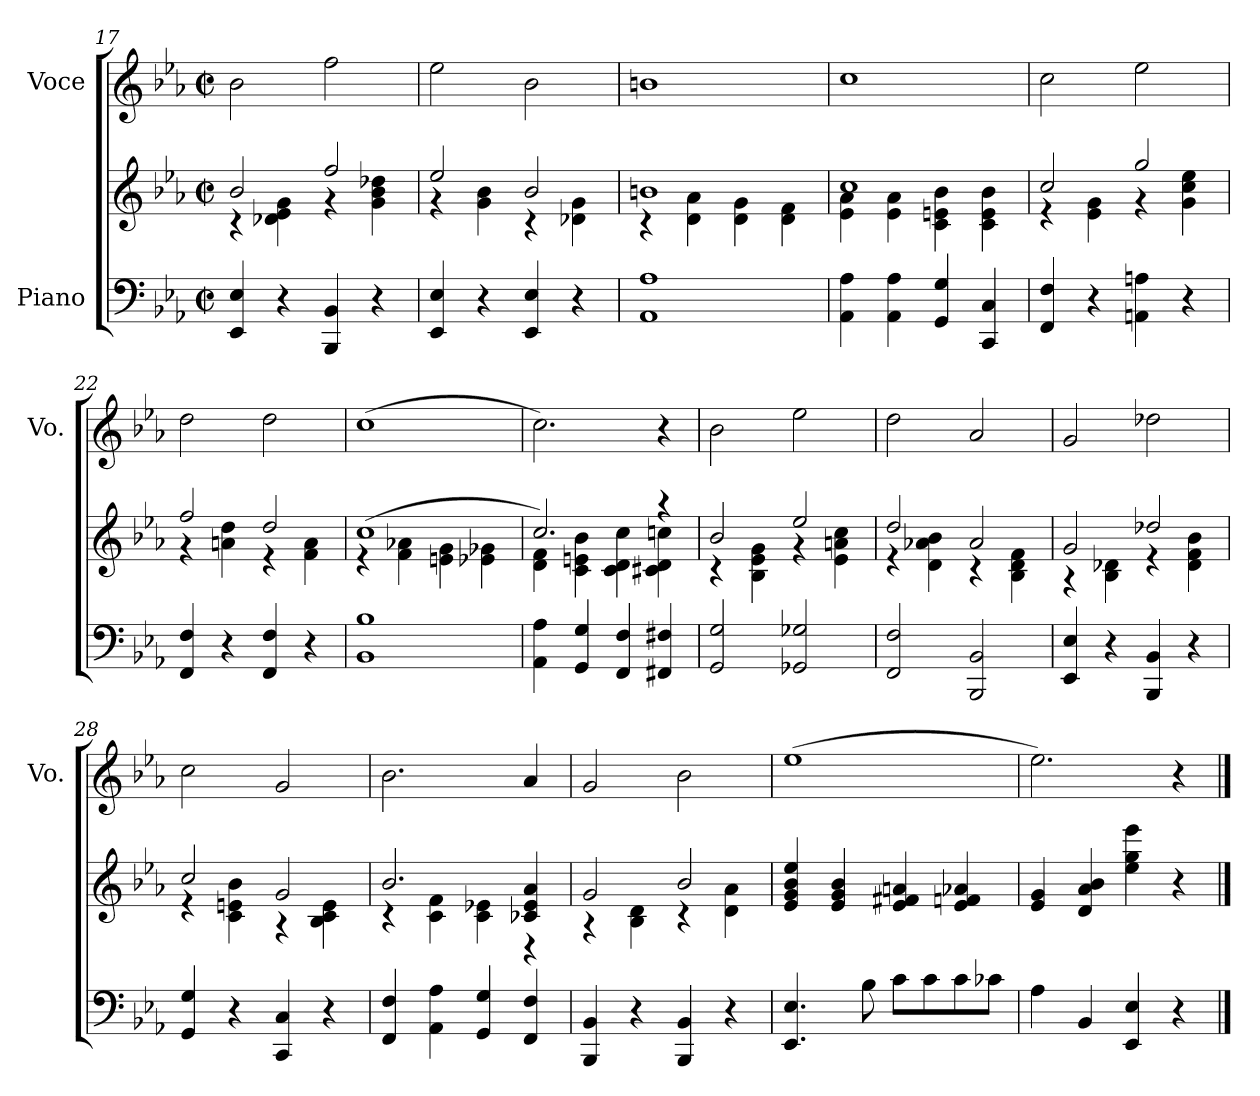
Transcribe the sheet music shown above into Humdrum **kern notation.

**kern	**kern	**kern
*part2	*part2	*part1
*staff3	*staff2	*staff1
*I"Piano	*	*I"Voce
*	*	*I'Vo.
!!LO:PB:g=z
*clefF4	*clefG2	*clefG2
*k[b-e-a-]	*k[b-e-a-]	*k[b-e-a-]
*M2/2	*M2/2	*M2/2
*met(c|)	*met(c|)	*met(c|)
=17	=17	=17
*	*^	*
4EE-/ 4E-/	2b-/	4r	2b-\
4r	.	4d-X\ 4e-\ 4g\	.
4BBB-/ 4BB-/	2ff/	4r	2ff\
4r	.	4g\ 4b-\ 4dd-X\	.
=18	=18	=18	=18
4EE-/ 4E-/	2ee-/	4r	2ee-\
4r	.	4g\ 4b-\	.
4EE-/ 4E-/	2b-/	4r	2b-\
4r	.	4d-X\ 4g\	.
=19	=19	=19	=19
1AA- 1A-	1bn	4r	1bn
.	.	4d\ 4a-\	.
.	.	4d\ 4g\	.
.	.	4d\ 4f\	.
!!LO:LB:g=z
=20	=20	=20	=20
4AA-\ 4A-\	1cc	4e-\ 4a-\	1cc
4AA-\ 4A-\	.	4e-\ 4a-\	.
4GG/ 4G/	.	4c\ 4en\ 4b-\	.
4CC/ 4C/	.	4c\ 4e\ 4b-\	.
=21	=21	=21	=21
4FF/ 4F/	2cc/	4r	2cc\
4r	.	4e-\ 4g\	.
4AAn\ 4An\	2gg/	4r	2ee-\
4r	.	4g\ 4cc\ 4ee-\	.
=22	=22	=22	=22
4FF/ 4F/	2ff/	4r	2dd\
4r	.	4an\ 4dd\	.
4FF/ 4F/	2dd/	4r	2dd\
4r	.	4f\ 4a\	.
!!LO:LB:g=z
=23	=23	=23	=23
1BB- 1B-	(>1cc	4r	(>1cc
.	.	4f\ 4a-X\	.
.	.	4en\ 4g\	.
.	.	4e-X\ 4g-X\	.
=24	=24	=24	=24
4AA-\ 4A-\	2.cc/)	4d\ 4f\	2.cc\)
4GG/ 4G/	.	4c\ 4en\ 4b-\	.
4FF/ 4F/	.	4c\ 4d\ 4cc\	.
4FF#X/ 4F#X/	4r	4c#X\ 4d\ 4ccn\	4r
=25	=25	=25	=25
2GG/ 2G/	2b-/	4r	2b-\
.	.	4B-\ 4e-\ 4g\	.
2GG-X/ 2G-X/	2ee-/	4r	2ee-\
.	.	4e-\ 4an\ 4cc\	.
=26	=26	=26	=26
2FF/ 2F/	2dd/	4r	2dd\
.	.	4d\ 4a-X\ 4b-\	.
2BBB-/ 2BB-/	2a-/	4r	2a-/
.	.	4B-\ 4d\ 4f\	.
!!LO:LB:g=z
=27	=27	=27	=27
4EE-/ 4E-/	2g/	4r	2g/
4r	.	4B-\ 4d-X\	.
4BBB-/ 4BB-/	2dd-X/	4re	2dd-X\
4r	.	4d-\ 4f\ 4b-\	.
=28	=28	=28	=28
4GG/ 4G/	2cc/	4re	2cc\
4r	.	4c\ 4en\ 4b-\	.
4CC/ 4C/	2g/	4r	2g/
4r	.	4B-\ 4c\ 4e\	.
=29	=29	=29	=29
4FF/ 4F/	2.b-/	4r	2.b-\
4AA-\ 4A-\	.	4c\ 4f\	.
4GG/ 4G/	.	4c\ 4e-X\	.
4FF/ 4F/	4c-X/ 4e-/ 4a-/	4r	4a-/
=30	=30	=30	=30
4BBB-/ 4BB-/	2g/	4r	2g/
4r	.	4B-\ 4d\	.
4BBB-/ 4BB-/	2b-/	4r	2b-\
4r	.	4d\ 4a-\	.
*	*v	*v	*
!!LO:PB:g=z
=31	=31	=31
4.EE-/ 4.E-/	4e-/ 4g/ 4b-/ 4ee-/	(>1ee-
.	4e-/ 4g/ 4b-/	.
8B-\	.	.
8c\L	4e-/ 4f#X/ 4an/	.
8c\	.	.
8c\	4e-/ 4fn/ 4a-X/	.
8c-X\J	.	.
=32	=32	=32
4A-\	4e-/ 4g/	2.ee-\)
4BB-/	4d/ 4a-/ 4b-/	.
4EE-/ 4E-/	4ee-\ 4gg\ 4eee-\	.
4r	4r	4r
==	==	==
*-	*-	*-
